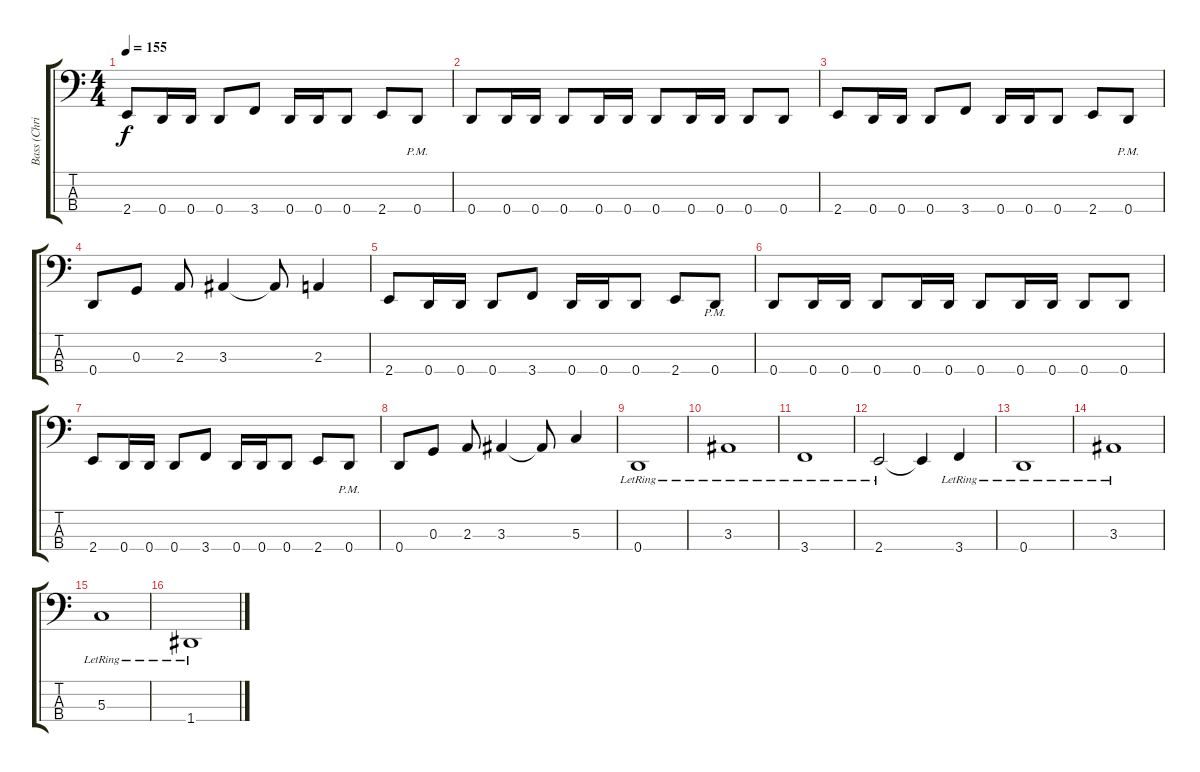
\track ("Bass (Christian \"Speesy\" Giesler)" "Bass (Chri") {instrument electricbassfinger}
\staff {score tabs}
\tuning (F2 C2 G1 D1) {hide}
\ts (4 4)
\tempo 155
\clef f4
\ks c
2.4.8{dy f} 0.4.16 0.4.16 0.4.8 3.4.8 0.4.16 0.4.16 0.4.8 2.4.8 0.4{pm}.8 |
0.4.8 0.4.16 0.4.16 0.4.8 0.4.16 0.4.16 0.4.8 0.4.16 0.4.16 0.4.8 0.4.8 |
2.4.8 0.4.16 0.4.16 0.4.8 3.4.8 0.4.16 0.4.16 0.4.8 2.4.8 0.4{pm}.8 |
0.4.8 0.3.8 2.3.8 3.3.4 3.3{t}.8 2.3.4 |
2.4.8 0.4.16 0.4.16 0.4.8 3.4.8 0.4.16 0.4.16 0.4.8 2.4.8 0.4{pm}.8 |
0.4.8 0.4.16 0.4.16 0.4.8 0.4.16 0.4.16 0.4.8 0.4.16 0.4.16 0.4.8 0.4.8 |
2.4.8 0.4.16 0.4.16 0.4.8 3.4.8 0.4.16 0.4.16 0.4.8 2.4.8 0.4{pm}.8 |
0.4.8 0.3.8 2.3.8 3.3.4 3.3{t}.8 5.3.4 |
0.4{lr}.1 |
3.3{lr}.1 |
3.4{lr}.1 |
2.4{lr}.2 2.4{t}.4 3.4{lr}.4 |
0.4{lr}.1 |
3.3{lr}.1 |
5.3{lr}.1 |
1.4{lr}.1
